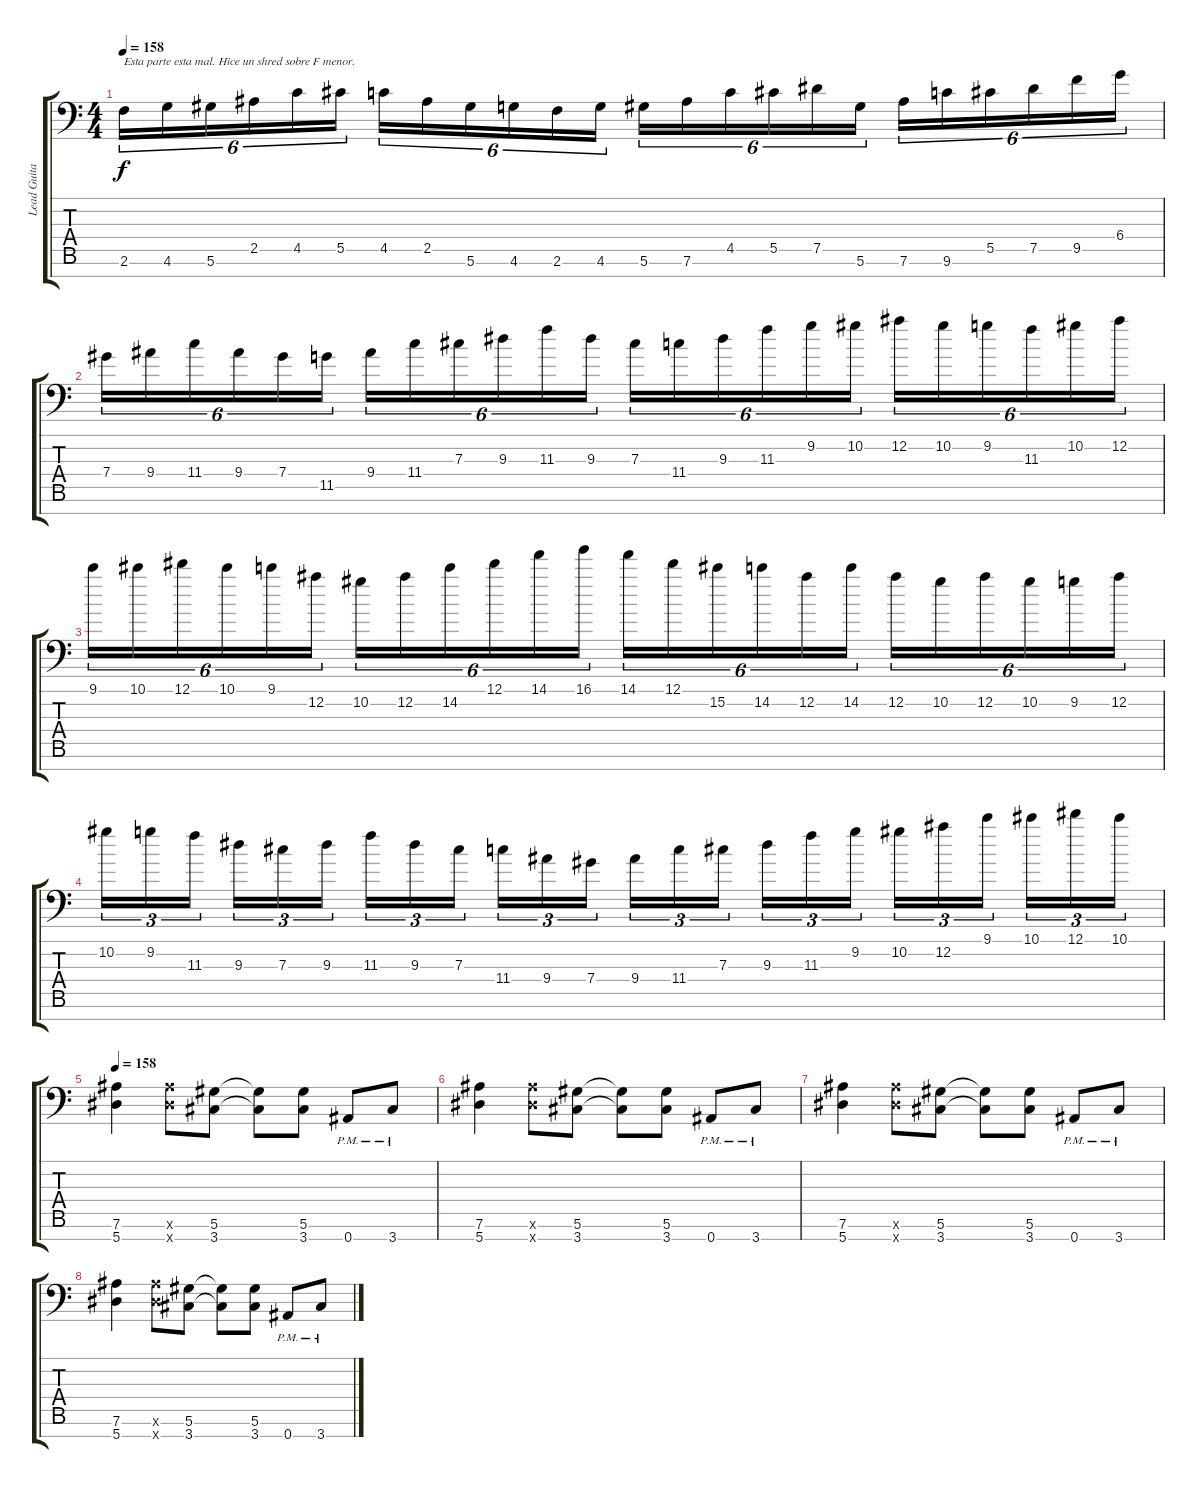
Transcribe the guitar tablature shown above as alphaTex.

\track ("Lead Guitar" "Lead Guita") {instrument distortionguitar}
\staff {score tabs}
\tuning (Eb4 Bb3 Gb3 Db3 Ab2 Eb2 Bb1) {hide}
\ts (4 4)
\tempo 158
\clef f4
\ks c
2.6.16{tu (6 4) txt "Esta parte esta mal. Hice un shred sobre F menor." dy f} 4.6.16{tu (6 4)} 5.6.16{tu (6 4)} 2.5.16{tu (6 4)} 4.5.16{tu (6 4)} 5.5.16{tu (6 4)} 4.5.16{tu (6 4)} 2.5.16{tu (6 4)} 5.6.16{tu (6 4)} 4.6.16{tu (6 4)} 2.6.16{tu (6 4)} 4.6.16{tu (6 4)} 5.6.16{tu (6 4)} 7.6.16{tu (6 4)} 4.5.16{tu (6 4)} 5.5.16{tu (6 4)} 7.5.16{tu (6 4)} 5.6.16{tu (6 4)} 7.6.16{tu (6 4)} 9.6.16{tu (6 4)} 5.5.16{tu (6 4)} 7.5.16{tu (6 4)} 9.5.16{tu (6 4)} 6.4.16{tu (6 4)} |
7.4.16{tu (6 4)} 9.4.16{tu (6 4)} 11.4.16{tu (6 4)} 9.4.16{tu (6 4)} 7.4.16{tu (6 4)} 11.5.16{tu (6 4)} 9.4.16{tu (6 4)} 11.4.16{tu (6 4)} 7.3.16{tu (6 4)} 9.3.16{tu (6 4)} 11.3.16{tu (6 4)} 9.3.16{tu (6 4)} 7.3.16{tu (6 4)} 11.4.16{tu (6 4)} 9.3.16{tu (6 4)} 11.3.16{tu (6 4)} 9.2.16{tu (6 4)} 10.2.16{tu (6 4)} 12.2.16{tu (6 4)} 10.2.16{tu (6 4)} 9.2.16{tu (6 4)} 11.3.16{tu (6 4)} 10.2.16{tu (6 4)} 12.2.16{tu (6 4)} |
9.1.16{tu (6 4)} 10.1.16{tu (6 4)} 12.1.16{tu (6 4)} 10.1.16{tu (6 4)} 9.1.16{tu (6 4)} 12.2.16{tu (6 4)} 10.2.16{tu (6 4)} 12.2.16{tu (6 4)} 14.2.16{tu (6 4)} 12.1.16{tu (6 4)} 14.1.16{tu (6 4)} 16.1.16{tu (6 4)} 14.1.16{tu (6 4)} 12.1.16{tu (6 4)} 15.2.16{tu (6 4)} 14.2.16{tu (6 4)} 12.2.16{tu (6 4)} 14.2.16{tu (6 4)} 12.2.16{tu (6 4)} 10.2.16{tu (6 4)} 12.2.16{tu (6 4)} 10.2.16{tu (6 4)} 9.2.16{tu (6 4)} 12.2.16{tu (6 4)} |
10.2.16{tu (3 2)} 9.2.16{tu (3 2)} 11.3.16{tu (3 2)} 9.3.16{tu (3 2)} 7.3.16{tu (3 2)} 9.3.16{tu (3 2)} 11.3.16{tu (3 2)} 9.3.16{tu (3 2)} 7.3.16{tu (3 2)} 11.4.16{tu (3 2)} 9.4.16{tu (3 2)} 7.4.16{tu (3 2)} 9.4.16{tu (3 2)} 11.4.16{tu (3 2)} 7.3.16{tu (3 2)} 9.3.16{tu (3 2)} 11.3.16{tu (3 2)} 9.2.16{tu (3 2)} 10.2.16{tu (3 2)} 12.2.16{tu (3 2)} 9.1.16{tu (3 2)} 10.1.16{tu (3 2)} 12.1.16{tu (3 2)} 10.1.16{tu (3 2)} |
\tempo 158
(7.6 5.7).4 (7.6{x} 5.7{x}).8 (5.6 3.7).8 (5.6{t} 3.7{t}).8 (5.6 3.7).8 0.7{pm}.8 3.7{pm}.8 |
(7.6 5.7).4 (7.6{x} 5.7{x}).8 (5.6 3.7).8 (5.6{t} 3.7{t}).8 (5.6 3.7).8 0.7{pm}.8 3.7{pm}.8 |
(7.6 5.7).4 (7.6{x} 5.7{x}).8 (5.6 3.7).8 (5.6{t} 3.7{t}).8 (5.6 3.7).8 0.7{pm}.8 3.7{pm}.8 |
(7.6 5.7).4 (7.6{x} 5.7{x}).8 (5.6 3.7).8 (5.6{t} 3.7{t}).8 (5.6 3.7).8 0.7{pm}.8 3.7{pm}.8
